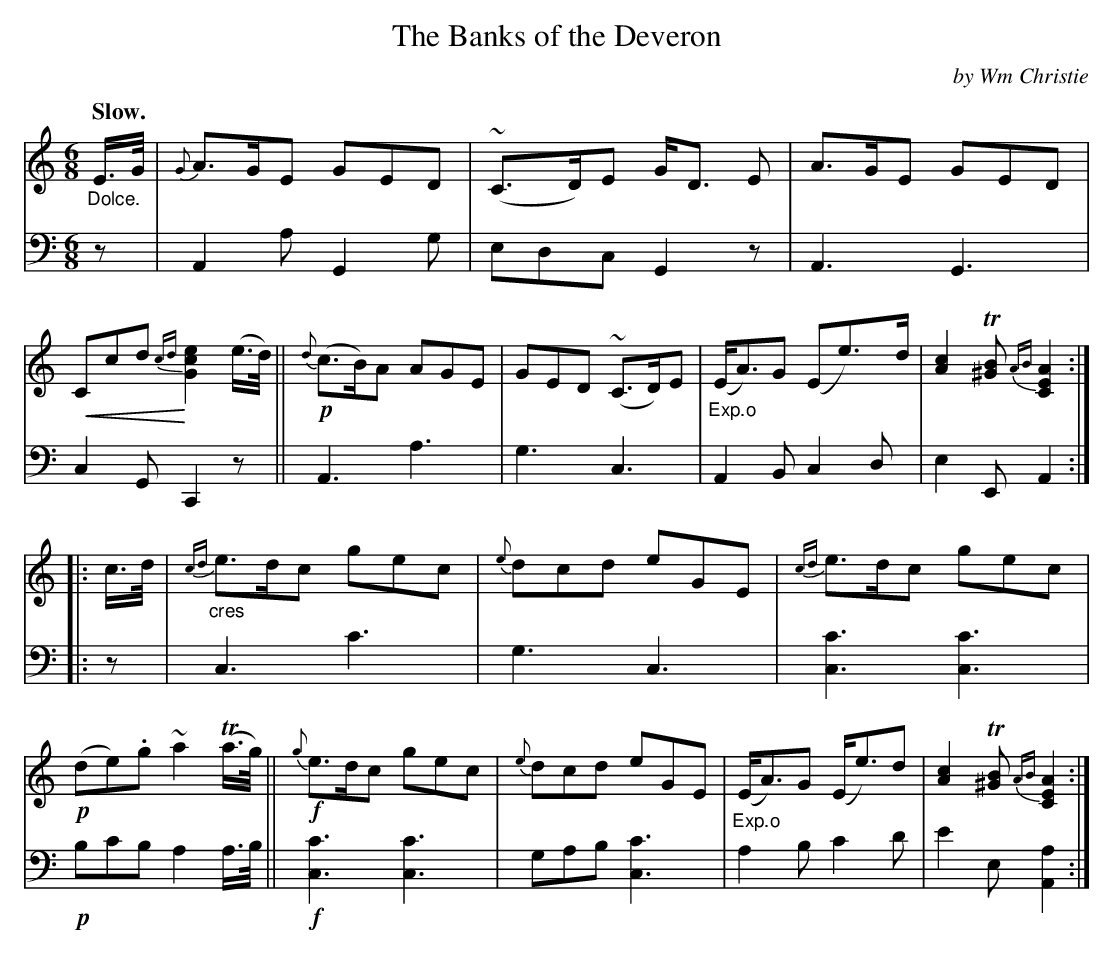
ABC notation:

X:1
T: The Banks of the Deveron
C: by Wm Christie
U: p=!crescendo(!
U: P=!crescendo)!
M: 6/8
L: 1/8
Q: "Slow."
K: Am
V: 1 staves=2
"_Dolce."E/>G/ |\
{G}A>GE GED | (~C>D)E G<D E | A>GE GED | pCcd {cd}P[e2c2G2] (e/>d/) ||\
{d}(!p!c>B)A AGE | GED (~C>D)E | "_Exp.o"(E<A)G (Ee)>d | [c2A2] T[B^G] {AB}[A2E2C2] :|
|: !c/>d/ |\
"_cres"{cd}e>dc gec | {e}dcd eGE | {cd}e>dc gec |!p!(de).g ~a2 (Ta/>g/) ||\
!f!{g}e>dc gec | {e}dcd eGE | "_Exp.o"(E<A)G (E<e)d |  [c2A2] T[B^G] {AB}[A2E2C2] :|
V: 2 clef=bass middle=d
z |\
A2a G2g | edc G2z | A3 G3 | c2G C2z ||\
A3 a3 | g3 c3 | A2B c2d | e2E A2 :|
|: z |\
c3 c'3 | g3 c3 | [c'3c3] [c'3c3] | !p!bc'b a2 a/>b/ ||\
!f![c'3c3] [c'3c3] | gab [c'3c3] | a2b c'2d' | e'2e [a2A2] :|
